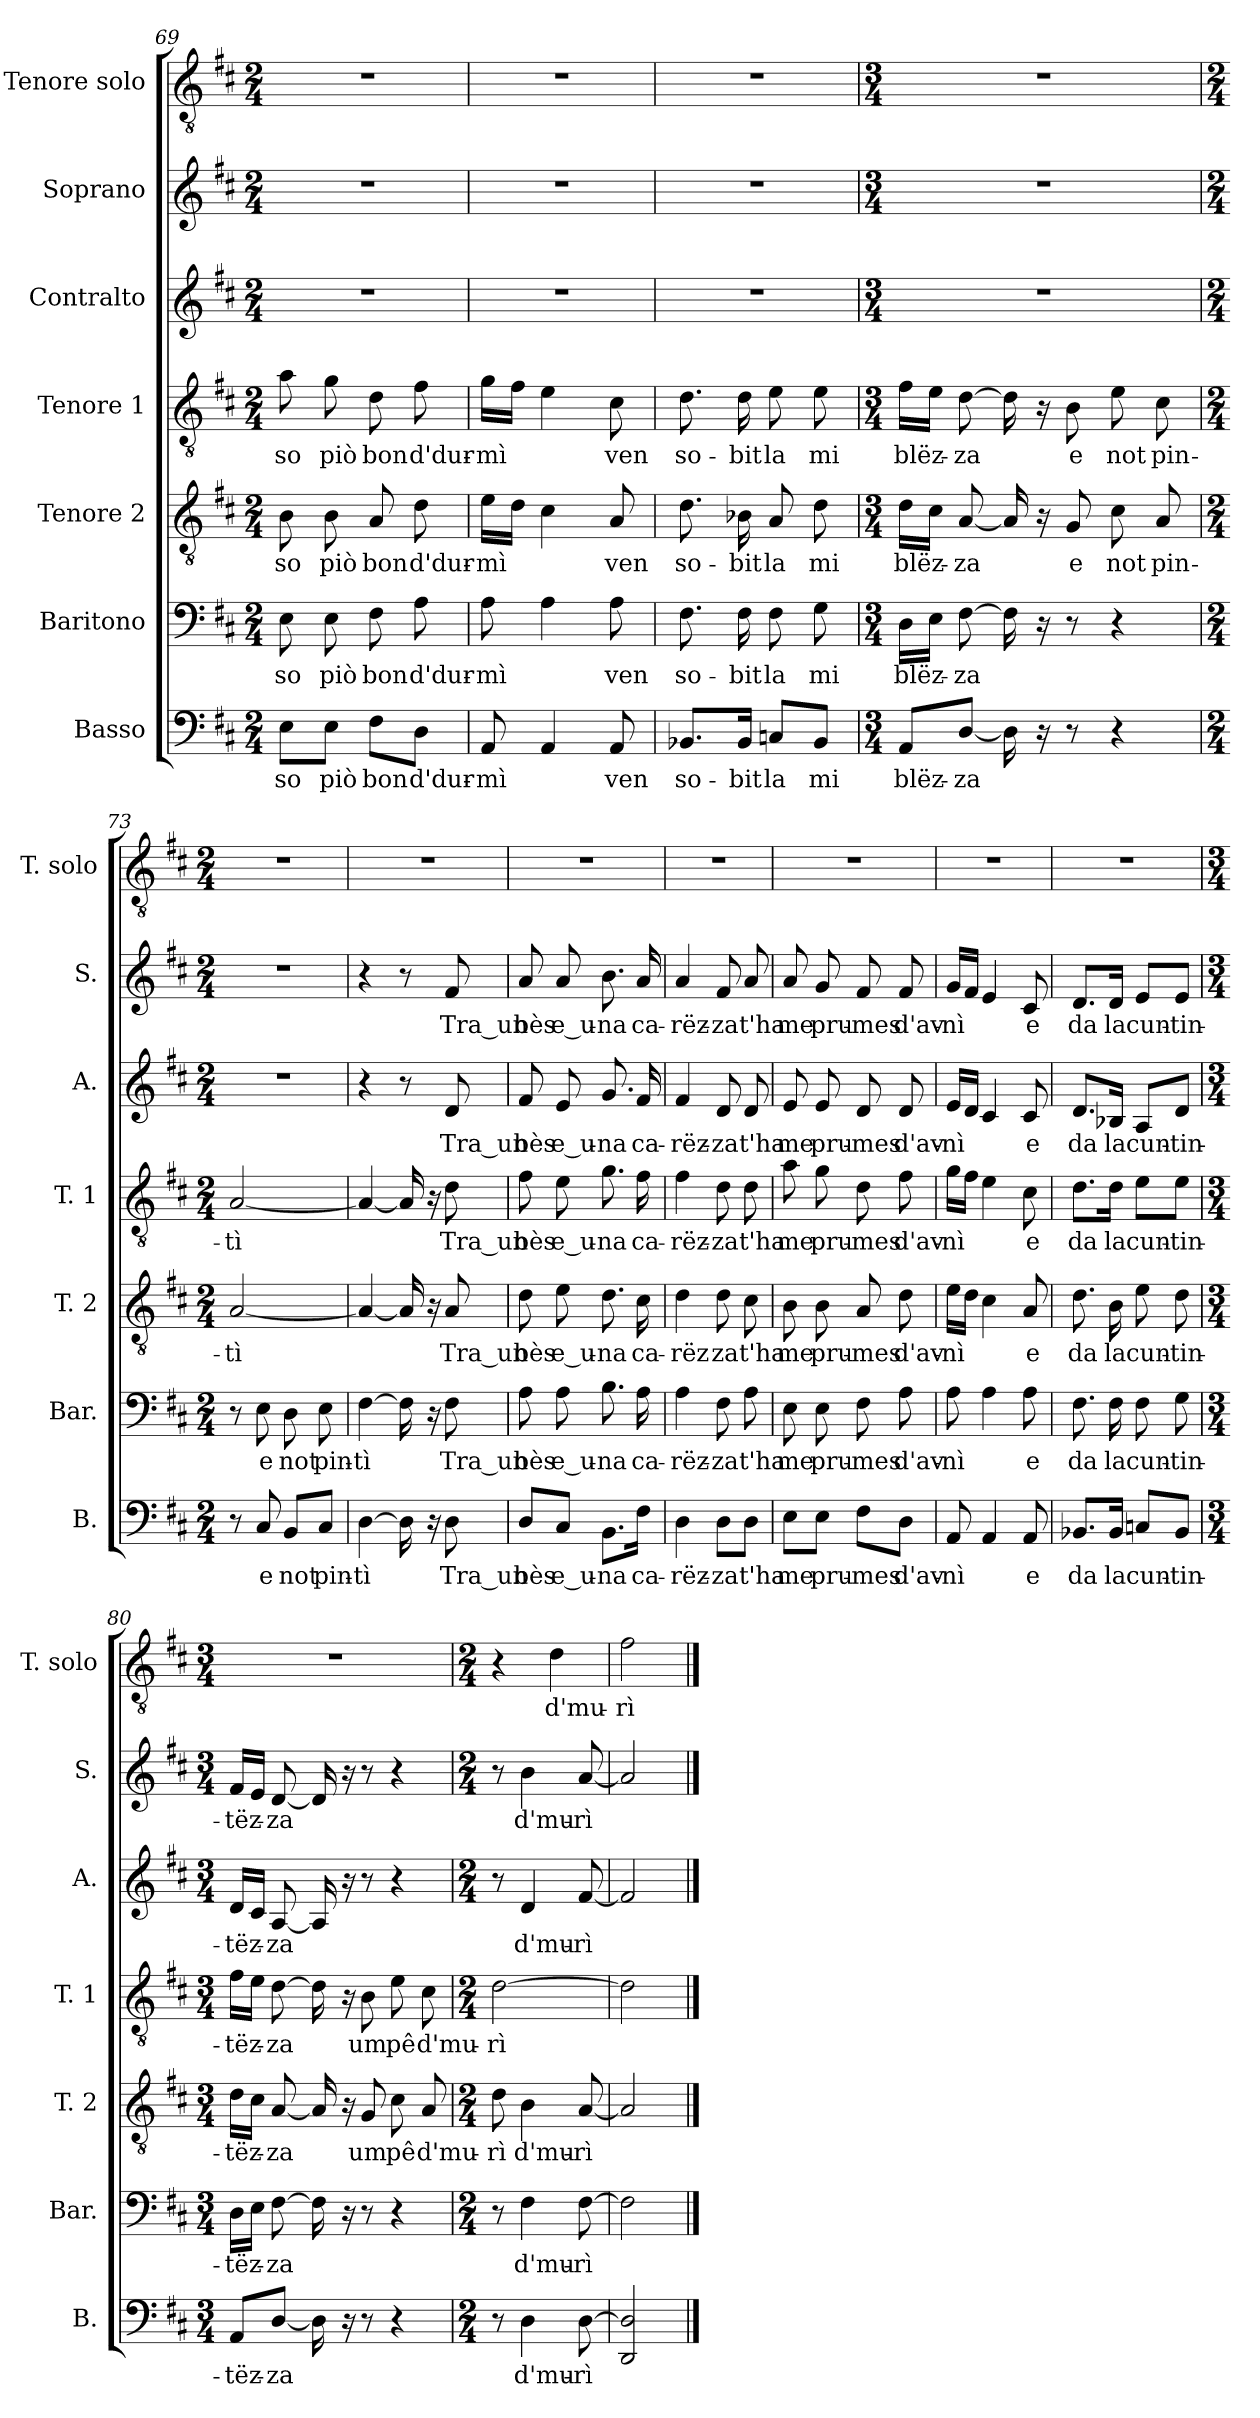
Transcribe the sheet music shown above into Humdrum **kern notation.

**kern	**text	**kern	**text	**kern	**text	**kern	**text	**kern	**text	**kern	**text	**kern	**text
*part7	*part7	*part6	*part6	*part5	*part5	*part4	*part4	*part3	*part3	*part2	*part2	*part1	*part1
*staff7	*staff7	*staff6	*staff6	*staff5	*staff5	*staff4	*staff4	*staff3	*staff3	*staff2	*staff2	*staff1	*staff1
*I"Basso	*	*I"Baritono	*	*I"Tenore 2	*	*I"Tenore 1	*	*I"Contralto	*	*I"Soprano	*	*I"Tenore solo	*
*I'B.	*	*I'Bar.	*	*I'T. 2	*	*I'T. 1	*	*I'A.	*	*I'S.	*	*I'T. solo	*
!!LO:LB:g=z
*clefF4	*	*clefF4	*	*clefGv2	*	*clefGv2	*	*clefG2	*	*clefG2	*	*clefGv2	*
*k[f#c#]	*	*k[f#c#]	*	*k[f#c#]	*	*k[f#c#]	*	*k[f#c#]	*	*k[f#c#]	*	*k[f#c#]	*
*M2/4	*	*M2/4	*	*M2/4	*	*M2/4	*	*M2/4	*	*M2/4	*	*M2/4	*
=69	=69	=69	=69	=69	=69	=69	=69	=69	=69	=69	=69	=69	=69
!	!LO:LY:b	!	!LO:LY:b	!	!LO:LY:b	!	!LO:LY:b	!	!	!	!	!	!
8E\L	so	8E\	so	8B\	so	8a\	so	2r	.	2r	.	2r	.
!	!LO:LY:b	!	!LO:LY:b	!	!LO:LY:b	!	!LO:LY:b	!	!	!	!	!	!
8E\J	piò	8E\	piò	8B\	piò	8g\	piò	.	.	.	.	.	.
!	!LO:LY:b	!	!LO:LY:b	!	!LO:LY:b	!	!LO:LY:b	!	!	!	!	!	!
8F#\L	bon	8F#\	bon	8A/	bon	8d\	bon	.	.	.	.	.	.
!	!LO:LY:b	!	!LO:LY:b	!	!LO:LY:b	!	!LO:LY:b	!	!	!	!	!	!
8D\J	d'dur-	8A\	d'dur-	8d\	d'dur-	8f#\	d'dur-	.	.	.	.	.	.
=70	=70	=70	=70	=70	=70	=70	=70	=70	=70	=70	=70	=70	=70
!	!LO:LY:b	!	!LO:LY:b	!	!LO:LY:b	!	!LO:LY:b	!	!	!	!	!	!
8AA/	-mì	8A\	-mì	16e\LL	-mì	16g\LL	-mì	2r	.	2r	.	2r	.
.	.	.	.	16d\JJ	.	16f#\JJ	.	.	.	.	.	.	.
4AA/	.	4A\	.	4c#\	.	4e\	.	.	.	.	.	.	.
!	!LO:LY:b	!	!LO:LY:b	!	!LO:LY:b	!	!LO:LY:b	!	!	!	!	!	!
8AA/	ven	8A\	ven	8A/	ven	8c#\	ven	.	.	.	.	.	.
=71	=71	=71	=71	=71	=71	=71	=71	=71	=71	=71	=71	=71	=71
!	!LO:LY:b	!	!LO:LY:b	!	!LO:LY:b	!	!LO:LY:b	!	!	!	!	!	!
8.BB-X/L	so-	8.F#\	so-	8.d\	so-	8.d\	so-	2r	.	2r	.	2r	.
!	!LO:LY:b	!	!LO:LY:b	!	!LO:LY:b	!	!LO:LY:b	!	!	!	!	!	!
16BB-/Jk	-bit	16F#\	-bit	16B-X\	-bit	16d\	-bit	.	.	.	.	.	.
!	!LO:LY:b	!	!LO:LY:b	!	!LO:LY:b	!	!LO:LY:b	!	!	!	!	!	!
8Cn/L	la	8F#\	la	8A/	la	8e\	la	.	.	.	.	.	.
!	!LO:LY:b	!	!LO:LY:b	!	!LO:LY:b	!	!LO:LY:b	!	!	!	!	!	!
8BB-/J	mi	8G\	mi	8d\	mi	8e\	mi	.	.	.	.	.	.
=72	=72	=72	=72	=72	=72	=72	=72	=72	=72	=72	=72	=72	=72
*M3/4	*	*M3/4	*	*M3/4	*	*M3/4	*	*M3/4	*	*M3/4	*	*M3/4	*
!	!LO:LY:b	!	!LO:LY:b	!	!LO:LY:b	!	!LO:LY:b	!	!	!	!	!	!
8AA/L	blëz-	16D\LL	blëz-	16d\LL	blëz-	16f#\LL	blëz-	2.r	.	2.r	.	2.r	.
.	.	16E\JJ	.	16c#\JJ	.	16e\JJ	.	.	.	.	.	.	.
!	!LO:LY:b	!	!LO:LY:b	!	!LO:LY:b	!	!LO:LY:b	!	!	!	!	!	!
[8D/J	-za	[8F#\	-za	[8A/	-za	[8d\	-za	.	.	.	.	.	.
16D\]	.	16F#\]	.	16A/]	.	16d\]	.	.	.	.	.	.	.
16r	.	16r	.	16r	.	16r	.	.	.	.	.	.	.
!	!	!	!	!	!LO:LY:b	!	!LO:LY:b	!	!	!	!	!	!
8r	.	8r	.	8G/	e	8B\	e	.	.	.	.	.	.
!	!	!	!	!	!LO:LY:b	!	!LO:LY:b	!	!	!	!	!	!
4r	.	4r	.	8c#\	not	8e\	not	.	.	.	.	.	.
!	!	!	!	!	!LO:LY:b	!	!LO:LY:b	!	!	!	!	!	!
.	.	.	.	8A/	pin-	8c#\	pin-	.	.	.	.	.	.
=73	=73	=73	=73	=73	=73	=73	=73	=73	=73	=73	=73	=73	=73
*M2/4	*	*M2/4	*	*M2/4	*	*M2/4	*	*M2/4	*	*M2/4	*	*M2/4	*
!	!	!	!	!	!LO:LY:b	!	!LO:LY:b	!	!	!	!	!	!
8r	.	8r	.	[2A/	-tì	[2A/	-tì	2r	.	2r	.	2r	.
!	!LO:LY:b	!	!LO:LY:b	!	!	!	!	!	!	!	!	!	!
8C#/	e	8E\	e	.	.	.	.	.	.	.	.	.	.
!	!LO:LY:b	!	!LO:LY:b	!	!	!	!	!	!	!	!	!	!
8BB/L	not	8D\	not	.	.	.	.	.	.	.	.	.	.
!	!LO:LY:b	!	!LO:LY:b	!	!	!	!	!	!	!	!	!	!
8C#/J	pin-	8E\	pin-	.	.	.	.	.	.	.	.	.	.
!!LO:PB:g=z
=74	=74	=74	=74	=74	=74	=74	=74	=74	=74	=74	=74	=74	=74
!	!LO:LY:b	!	!LO:LY:b	!	!	!	!	!	!	!	!	!	!
[4D\	-tì	[4F#\	-tì	4A/_	.	4A/_	.	4r	.	4r	.	2r	.
16D\]	.	16F#\]	.	16A/]	.	16A/]	.	8r	.	8r	.	.	.
16r	.	16r	.	16r	.	16r	.	.	.	.	.	.	.
!	!LO:LY:b	!	!LO:LY:b	!	!LO:LY:b	!	!LO:LY:b	!	!LO:LY:b	!	!LO:LY:b	!	!
8D\	Tra_un	8F#\	Tra_un	8A/	Tra_un	8d\	Tra_un	8d/	Tra_un	8f#/	Tra_un	.	.
=75	=75	=75	=75	=75	=75	=75	=75	=75	=75	=75	=75	=75	=75
!	!LO:LY:b	!	!LO:LY:b	!	!LO:LY:b	!	!LO:LY:b	!	!LO:LY:b	!	!LO:LY:b	!	!
8D/L	bès	8A\	bès	8d\	bès	8f#\	bès	8f#/	bès	8a/	bès	2r	.
!	!LO:LY:b	!	!LO:LY:b	!	!LO:LY:b	!	!LO:LY:b	!	!LO:LY:b	!	!LO:LY:b	!	!
8C#/J	e_u-	8A\	e_u-	8e\	e_u-	8e\	e_u-	8e/	e_u-	8a/	e_u-	.	.
!	!LO:LY:b	!	!LO:LY:b	!	!LO:LY:b	!	!LO:LY:b	!	!LO:LY:b	!	!LO:LY:b	!	!
8.BB\L	-na	8.B\	-na	8.d\	-na	8.g\	-na	8.g/	-na	8.b\	-na	.	.
!	!LO:LY:b	!	!LO:LY:b	!	!LO:LY:b	!	!LO:LY:b	!	!LO:LY:b	!	!LO:LY:b	!	!
16F#\Jk	ca-	16A\	ca-	16c#\	ca-	16f#\	ca-	16f#/	ca-	16a/	ca-	.	.
=76	=76	=76	=76	=76	=76	=76	=76	=76	=76	=76	=76	=76	=76
!	!LO:LY:b	!	!LO:LY:b	!	!LO:LY:b	!	!LO:LY:b	!	!LO:LY:b	!	!LO:LY:b	!	!
4D\	-rëz-	4A\	-rëz-	4d\	rëz	4f#\	-rëz-	4f#/	-rëz-	4a/	-rëz-	2r	.
!	!LO:LY:b	!	!LO:LY:b	!	!LO:LY:b	!	!LO:LY:b	!	!LO:LY:b	!	!LO:LY:b	!	!
8D\L	-za	8F#\	-za	8d\	-za	8d\	-za	8d/	-za	8f#/	-za	.	.
!	!LO:LY:b	!	!LO:LY:b	!	!LO:LY:b	!	!LO:LY:b	!	!LO:LY:b	!	!LO:LY:b	!	!
8D\J	t'ha	8A\	t'ha	8c#\	t'ha	8d\	t'ha	8d/	t'ha	8a/	t'ha	.	.
=77	=77	=77	=77	=77	=77	=77	=77	=77	=77	=77	=77	=77	=77
!	!LO:LY:b	!	!LO:LY:b	!	!LO:LY:b	!	!LO:LY:b	!	!LO:LY:b	!	!LO:LY:b	!	!
8E\L	me	8E\	me	8B\	me	8a\	me	8e/	me	8a/	me	2r	.
!	!LO:LY:b	!	!LO:LY:b	!	!LO:LY:b	!	!LO:LY:b	!	!LO:LY:b	!	!LO:LY:b	!	!
8E\J	pru-	8E\	pru-	8B\	pru-	8g\	pru-	8e/	pru-	8g/	pru-	.	.
!	!LO:LY:b	!	!LO:LY:b	!	!LO:LY:b	!	!LO:LY:b	!	!LO:LY:b	!	!LO:LY:b	!	!
8F#\L	-mes	8F#\	-mes	8A/	-mes	8d\	-mes	8d/	-mes	8f#/	-mes	.	.
!	!LO:LY:b	!	!LO:LY:b	!	!LO:LY:b	!	!LO:LY:b	!	!LO:LY:b	!	!LO:LY:b	!	!
8D\J	d'av-	8A\	d'av-	8d\	d'av-	8f#\	d'av-	8d/	d'av-	8f#/	d'av-	.	.
=78	=78	=78	=78	=78	=78	=78	=78	=78	=78	=78	=78	=78	=78
!	!LO:LY:b	!	!LO:LY:b	!	!LO:LY:b	!	!LO:LY:b	!	!LO:LY:b	!	!LO:LY:b	!	!
8AA/	-nì	8A\	-nì	16e\LL	-nì	16g\LL	-nì	16e/LL	-nì	16g/LL	-nì	2r	.
.	.	.	.	16d\JJ	.	16f#\JJ	.	16d/JJ	.	16f#/JJ	.	.	.
4AA/	.	4A\	.	4c#\	.	4e\	.	4c#/	.	4e/	.	.	.
!	!LO:LY:b	!	!LO:LY:b	!	!LO:LY:b	!	!LO:LY:b	!	!LO:LY:b	!	!LO:LY:b	!	!
8AA/	e	8A\	e	8A/	e	8c#\	e	8c#/	e	8c#/	e	.	.
=79	=79	=79	=79	=79	=79	=79	=79	=79	=79	=79	=79	=79	=79
!	!LO:LY:b	!	!LO:LY:b	!	!LO:LY:b	!	!LO:LY:b	!	!LO:LY:b	!	!LO:LY:b	!	!
8.BB-X/L	da	8.F#\	da	8.d\	da	8.d\L	da	8.d/L	da	8.d/L	da	2r	.
!	!LO:LY:b	!	!LO:LY:b	!	!LO:LY:b	!	!LO:LY:b	!	!LO:LY:b	!	!LO:LY:b	!	!
16BB-/Jk	la	16F#\	la	16B\	la	16d\Jk	la	16B-X/Jk	la	16d/Jk	la	.	.
!	!LO:LY:b	!	!LO:LY:b	!	!LO:LY:b	!	!LO:LY:b	!	!LO:LY:b	!	!LO:LY:b	!	!
8Cn/L	cun-	8F#\	cun-	8e\	cun-	8e\L	cun-	8A/L	cun-	8e/L	cun-	.	.
!	!LO:LY:b	!	!LO:LY:b	!	!LO:LY:b	!	!LO:LY:b	!	!LO:LY:b	!	!LO:LY:b	!	!
8BB-/J	-tin-	8G\	-tin-	8d\	-tin-	8e\J	-tin-	8d/J	-tin-	8e/J	-tin-	.	.
!!LO:LB:g=z
=80	=80	=80	=80	=80	=80	=80	=80	=80	=80	=80	=80	=80	=80
*M3/4	*	*M3/4	*	*M3/4	*	*M3/4	*	*M3/4	*	*M3/4	*	*M3/4	*
!	!LO:LY:b	!	!LO:LY:b	!	!LO:LY:b	!	!LO:LY:b	!	!LO:LY:b	!	!LO:LY:b	!	!
8AA/L	-tëz-	16D\LL	-tëz-	16d\LL	-tëz-	16f#\LL	-tëz-	16d/LL	-tëz-	16f#/LL	-tëz-	2.r	.
.	.	16E\JJ	.	16c#\JJ	.	16e\JJ	.	16c#/JJ	.	16e/JJ	.	.	.
!	!LO:LY:b	!	!LO:LY:b	!	!LO:LY:b	!	!LO:LY:b	!	!LO:LY:b	!	!LO:LY:b	!	!
[8D/J	-za	[8F#\	-za	[8A/	-za	[8d\	-za	[8A/	-za	[8d/	-za	.	.
16D\]	.	16F#\]	.	16A/]	.	16d\]	.	16A/]	.	16d/]	.	.	.
16r	.	16r	.	16r	.	16r	.	16r	.	16r	.	.	.
!	!	!	!	!	!LO:LY:b	!	!LO:LY:b	!	!	!	!	!	!
8r	.	8r	.	8G/	um	8B\	um	8r	.	8r	.	.	.
!	!	!	!	!	!LO:LY:b	!	!LO:LY:b	!	!	!	!	!	!
4r	.	4r	.	8c#\	pê	8e\	pê	4r	.	4r	.	.	.
!	!	!	!	!	!LO:LY:b	!	!LO:LY:b	!	!	!	!	!	!
.	.	.	.	8A/	d'mu-	8c#\	d'mu-	.	.	.	.	.	.
=81	=81	=81	=81	=81	=81	=81	=81	=81	=81	=81	=81	=81	=81
*M2/4	*	*M2/4	*	*M2/4	*	*M2/4	*	*M2/4	*	*M2/4	*	*M2/4	*
!	!	!	!	!	!LO:LY:b	!	!LO:LY:b	!	!	!	!	!	!
8r	.	8r	.	8d\	rì	[2d\	-rì	8r	.	8r	.	4r	.
!	!LO:LY:b	!	!LO:LY:b	!	!LO:LY:b	!	!	!	!LO:LY:b	!	!LO:LY:b	!	!
4D\	d'mu-	4F#\	d'mu-	4B\	d'mu-	.	.	4d/	d'mu-	4b\	d'mu-	.	.
!	!	!	!	!	!	!	!	!	!	!	!	!	!LO:LY:b
.	.	.	.	.	.	.	.	.	.	.	.	4d\	d'mu-
!	!LO:LY:b	!	!LO:LY:b	!	!LO:LY:b	!	!	!	!LO:LY:b	!	!LO:LY:b	!	!
[8D\	-rì	[8F#\	-rì	[8A/	-rì	.	.	[8f#/	-rì	[8a/	-rì	.	.
=82	=82	=82	=82	=82	=82	=82	=82	=82	=82	=82	=82	=82	=82
!	!	!	!	!	!	!	!	!	!	!	!	!	!LO:LY:b
2DD/ 2D/]	.	2F#\]	.	2A/]	.	2d\]	.	2f#/]	.	2a/]	.	2f#\	-rì
==	==	==	==	==	==	==	==	==	==	==	==	==	==
*-	*-	*-	*-	*-	*-	*-	*-	*-	*-	*-	*-	*-	*-
